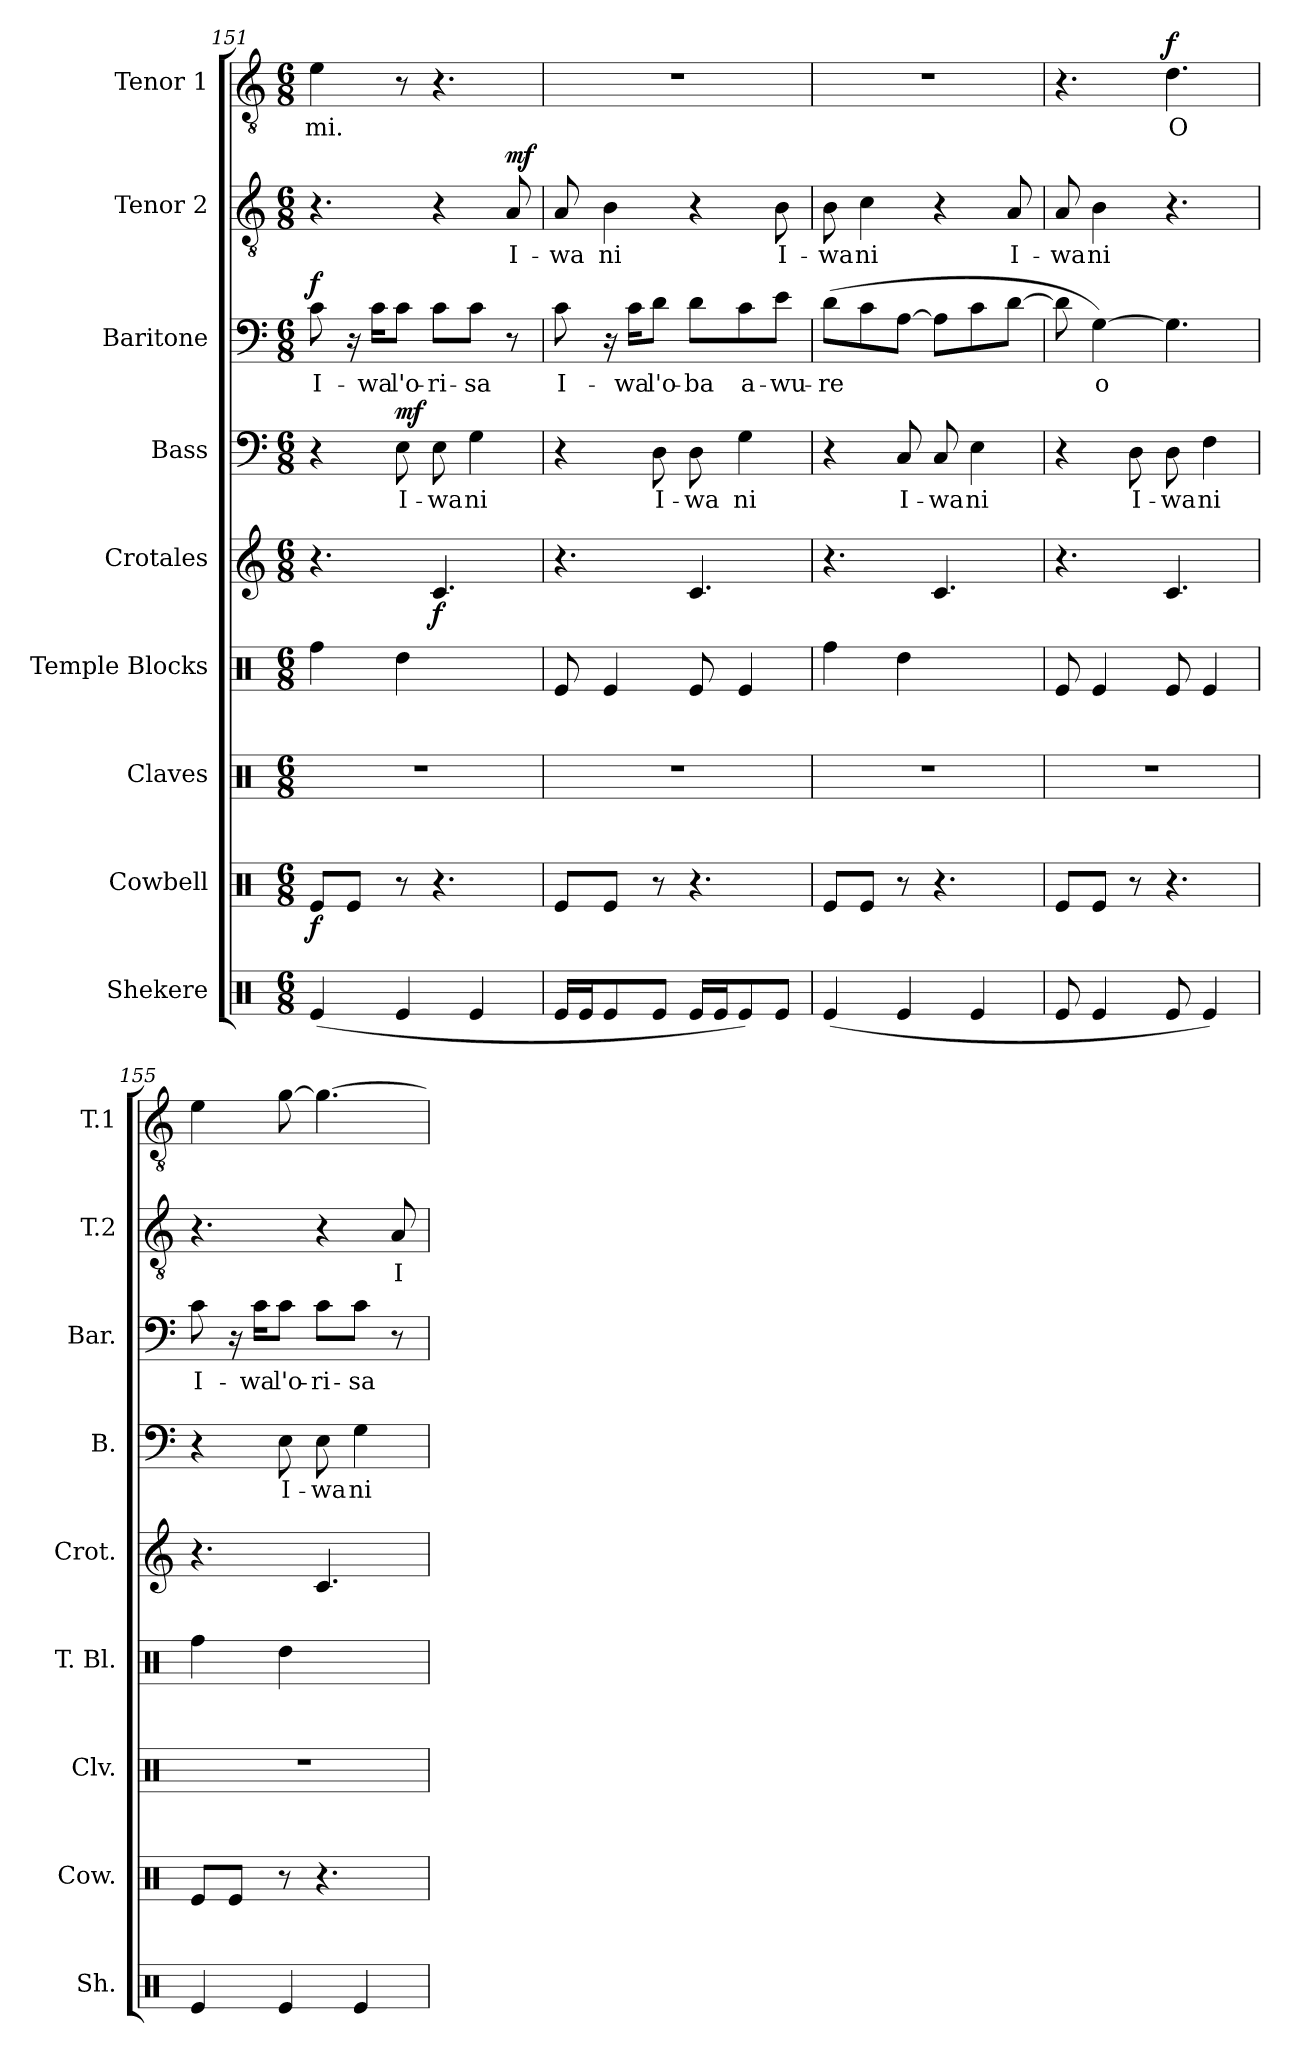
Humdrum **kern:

**kern	**kern	**dynam	**kern	**kern	**kern	**dynam	**kern	**text	**dynam	**kern	**text	**dynam	**kern	**text	**dynam	**kern	**text	**dynam
*part9	*part8	*part8	*part7	*part6	*part5	*part5	*part4	*part4	*part4	*part3	*part3	*part3	*part2	*part2	*part2	*part1	*part1	*part1
*staff9	*staff8	*staff8	*staff7	*staff6	*staff5	*staff5	*staff4	*staff4	*staff4	*staff3	*staff3	*staff3	*staff2	*staff2	*staff2	*staff1	*staff1	*staff1
*I"Shekere	*I"Cowbell	*	*I"Claves	*I"Temple Blocks	*I"Crotales	*	*I"Bass	*	*	*I"Baritone	*	*	*I"Tenor 2	*	*	*I"Tenor 1	*	*
*I'Sh.	*I'Cow.	*	*I'Clv.	*I'T. Bl.	*I'Crot.	*	*I'B.	*	*	*I'Bar.	*	*	*I'T.2	*	*	*I'T.1	*	*
!!LO:PB:g=z
*clefX	*clefX	*	*clefX	*clefX	*clefG2	*	*clefF4	*	*	*clefF4	*	*	*clefGv2	*	*	*clefGv2	*	*
*	*	*	*	*	*ITrd-14c-24	*	*	*	*	*	*	*	*ITrd7c12	*	*	*ITrd7c12	*	*
*k[]	*k[]	*	*k[]	*k[]	*k[]	*	*k[]	*	*	*k[]	*	*	*k[]	*	*	*k[]	*	*
*C:	*C:	*	*C:	*C:	*C:	*	*C:	*	*	*C:	*	*	*C:	*	*	*C:	*	*
*M6/8	*M6/8	*	*M6/8	*M6/8	*M6/8	*	*M6/8	*	*	*M6/8	*	*	*M6/8	*	*	*M6/8	*	*
=151	=151	=151	=151	=151	=151	=151	=151	=151	=151	=151	=151	=151	=151	=151	=151	=151	=151	=151
!	!	!	!LO:N:vis=1	!	!	!	!	!	!	!	!	!	!	!	!	!	!	!
!	!	!	!	!	!	!	!	!	!	!	!LO:LY:b:color=#000000	!	!	!	!	!	!	!
!	!	!	!	!	!	!	!	!	!	!	!	!	!	!	!	!	!LO:LY:b:color=#000000	!
(4Rei/	8Rei/L	f	2.r	4Rffi\	4.r	.	4r	.	.	8ci\	I-	f	4.r	.	.	4Ei\	mi.	.
.	8Rei/J	.	.	.	.	.	.	.	.	16r	.	.	.	.	.	.	.	.
!	!	!	!	!	!	!	!	!	!	!	!LO:LY:b:color=#000000	!	!	!	!	!	!	!
.	.	.	.	.	.	.	.	.	.	16ci\KL	-wa	.	.	.	.	.	.	.
!	!	!	!	!	!	!	!	!LO:LY:b:color=#000000	!	!	!	!	!	!	!	!	!	!
!	!	!	!	!	!	!	!	!	!	!	!LO:LY:b:color=#000000	!	!	!	!	!	!	!
4Rei/	8r	.	.	4Rddi\	.	.	8Ei\	I-	mf	8ci\J	l'o-	.	.	.	.	8r	.	.
!	!	!	!	!	!	!	!	!LO:LY:b:color=#000000	!	!	!	!	!	!	!	!	!	!
!	!	!	!	!	!	!	!	!	!	!	!LO:LY:b:color=#000000	!	!	!	!	!	!	!
.	4.r	.	.	.	4.ccci/	f	8Ei\	-wa	.	8ci\L	-ri-	.	4r	.	.	4.r	.	.
!	!	!	!	!	!	!	!	!LO:LY:b:color=#000000	!	!	!	!	!	!	!	!	!	!
!	!	!	!	!	!	!	!	!	!	!	!LO:LY:b:color=#000000	!	!	!	!	!	!	!
4Rei/	.	.	.	4Ri\	.	.	4Gi\	ni	.	8ci\J	-sa	.	.	.	.	.	.	.
!	!	!	!	!	!	!	!	!	!	!	!	!	!	!LO:LY:b:color=#000000	!	!	!	!
.	.	.	.	.	.	.	.	.	.	8r	.	.	8AAi/	I-	mf	.	.	.
=152	=152	=152	=152	=152	=152	=152	=152	=152	=152	=152	=152	=152	=152	=152	=152	=152	=152	=152
!	!	!	!LO:N:vis=1	!	!	!	!	!	!	!	!	!	!	!	!	!	!	!
!	!	!	!	!	!	!	!	!	!	!	!LO:LY:b:color=#000000	!	!	!	!	!	!	!
!	!	!	!	!	!	!	!	!	!	!	!	!	!	!LO:LY:b:color=#000000	!	!LO:N:vis=1	!	!
16Rei/LL	8Rei/L	.	2.r	8Rei/	4.r	.	4r	.	.	8ci\	I-	.	8AAi/	-wa	.	2.r	.	.
16Rei/J	.	.	.	.	.	.	.	.	.	.	.	.	.	.	.	.	.	.
!	!	!	!	!	!	!	!	!	!	!	!	!	!	!LO:LY:b:color=#000000	!	!	!	!
8Rei/	8Rei/J	.	.	4Rei/	.	.	.	.	.	16r	.	.	4BBi\	ni	.	.	.	.
!	!	!	!	!	!	!	!	!	!	!	!LO:LY:b:color=#000000	!	!	!	!	!	!	!
.	.	.	.	.	.	.	.	.	.	16ci\KL	-wa	.	.	.	.	.	.	.
!	!	!	!	!	!	!	!	!LO:LY:b:color=#000000	!	!	!	!	!	!	!	!	!	!
!	!	!	!	!	!	!	!	!	!	!	!LO:LY:b:color=#000000	!	!	!	!	!	!	!
8Rei/J	8r	.	.	.	.	.	8Di\	I-	.	8di\J	l'o-	.	.	.	.	.	.	.
!	!	!	!	!	!	!	!	!LO:LY:b:color=#000000	!	!	!	!	!	!	!	!	!	!
!	!	!	!	!	!	!	!	!	!	!	!LO:LY:b:color=#000000	!	!	!	!	!	!	!
16Rei/LL	4.r	.	.	8Rei/	4.ccci/	.	8Di\	-wa	.	8di\L	-ba	.	4r	.	.	.	.	.
16Rei/J	.	.	.	.	.	.	.	.	.	.	.	.	.	.	.	.	.	.
!	!	!	!	!	!	!	!	!LO:LY:b:color=#000000	!	!	!	!	!	!	!	!	!	!
!	!	!	!	!	!	!	!	!	!	!	!LO:LY:b:color=#000000	!	!	!	!	!	!	!
8Rei/)	.	.	.	4Rei/	.	.	4Gi\	ni	.	8ci\	a-	.	.	.	.	.	.	.
!	!	!	!	!	!	!	!	!	!	!	!LO:LY:b:color=#000000	!	!	!	!	!	!	!
!	!	!	!	!	!	!	!	!	!	!	!	!	!	!LO:LY:b:color=#000000	!	!	!	!
8Rei/J	.	.	.	.	.	.	.	.	.	8ei\J	-wu-	.	8BBi\	I-	.	.	.	.
=153	=153	=153	=153	=153	=153	=153	=153	=153	=153	=153	=153	=153	=153	=153	=153	=153	=153	=153
!	!	!	!LO:N:vis=1	!	!	!	!	!	!	!	!	!	!	!	!	!	!	!
!	!	!	!	!	!	!	!	!	!	!	!LO:LY:b:color=#000000	!	!	!	!	!	!	!
!	!	!	!	!	!	!	!	!	!	!	!	!	!	!LO:LY:b:color=#000000	!	!LO:N:vis=1	!	!
(4Rei/	8Rei/L	.	2.r	4Rffi\	4.r	.	4r	.	.	(8di\L	-re	.	8BBi\	-wa	.	2.r	.	.
!	!	!	!	!	!	!	!	!	!	!	!	!	!	!LO:LY:b:color=#000000	!	!	!	!
.	8Rei/J	.	.	.	.	.	.	.	.	8ci\	.	.	4Ci\	ni	.	.	.	.
!	!	!	!	!	!	!	!	!LO:LY:b:color=#000000	!	!	!	!	!	!	!	!	!	!
4Rei/	8r	.	.	4Rddi\	.	.	8Ci/	I-	.	[8Ai\J	.	.	.	.	.	.	.	.
!	!	!	!	!	!	!	!	!LO:LY:b:color=#000000	!	!	!	!	!	!	!	!	!	!
.	4.r	.	.	.	4.ccci/	.	8Ci/	-wa	.	8Ai\L]	.	.	4r	.	.	.	.	.
!	!	!	!	!	!	!	!	!LO:LY:b:color=#000000	!	!	!	!	!	!	!	!	!	!
4Rei/	.	.	.	4Ri\	.	.	4Ei\	ni	.	8ci\	.	.	.	.	.	.	.	.
!	!	!	!	!	!	!	!	!	!	!	!	!	!	!LO:LY:b:color=#000000	!	!	!	!
.	.	.	.	.	.	.	.	.	.	[8di\J	.	.	8AAi/	I-	.	.	.	.
=154	=154	=154	=154	=154	=154	=154	=154	=154	=154	=154	=154	=154	=154	=154	=154	=154	=154	=154
!	!	!	!LO:N:vis=1	!	!	!	!	!	!	!	!	!	!	!	!	!	!	!
!	!	!	!	!	!	!	!	!	!	!	!	!	!	!LO:LY:b:color=#000000	!	!	!	!
8Rei/	8Rei/L	.	2.r	8Rei/	4.r	.	4r	.	.	8di\]	.	.	8AAi/	-wa	.	4.r	.	.
!	!	!	!	!	!	!	!	!	!	!	!LO:LY:b:color=#000000	!	!	!	!	!	!	!
!	!	!	!	!	!	!	!	!	!	!	!	!	!	!LO:LY:b:color=#000000	!	!	!	!
4Rei/	8Rei/J	.	.	4Rei/	.	.	.	.	.	[4Gi\)	o	.	4BBi\	ni	.	.	.	.
!	!	!	!	!	!	!	!	!LO:LY:b:color=#000000	!	!	!	!	!	!	!	!	!	!
.	8r	.	.	.	.	.	8Di\	I-	.	.	.	.	.	.	.	.	.	.
!	!	!	!	!	!	!	!	!LO:LY:b:color=#000000	!	!	!	!	!	!	!	!	!	!
!	!	!	!	!	!	!	!	!	!	!	!	!	!	!	!	!	!LO:LY:b:color=#000000	!
8Rei/	4.r	.	.	8Rei/	4.ccci/	.	8Di\	-wa	.	4.Gi\]	.	.	4.r	.	.	4.Di\	O	f
!	!	!	!	!	!	!	!	!LO:LY:b:color=#000000	!	!	!	!	!	!	!	!	!	!
4Rei/)	.	.	.	4Rei/	.	.	4Fi\	ni	.	.	.	.	.	.	.	.	.	.
=155	=155	=155	=155	=155	=155	=155	=155	=155	=155	=155	=155	=155	=155	=155	=155	=155	=155	=155
!	!	!	!LO:N:vis=1	!	!	!	!	!	!	!	!	!	!	!	!	!	!	!
!	!	!	!	!	!	!	!	!	!	!	!LO:LY:b:color=#000000	!	!	!	!	!	!	!
4Rei/	8Rei/L	.	2.r	4Rffi\	4.r	.	4r	.	.	8ci\	I-	.	4.r	.	.	4Ei\	.	.
.	8Rei/J	.	.	.	.	.	.	.	.	16r	.	.	.	.	.	.	.	.
!	!	!	!	!	!	!	!	!	!	!	!LO:LY:b:color=#000000	!	!	!	!	!	!	!
.	.	.	.	.	.	.	.	.	.	16ci\KL	-wa	.	.	.	.	.	.	.
!	!	!	!	!	!	!	!	!LO:LY:b:color=#000000	!	!	!	!	!	!	!	!	!	!
!	!	!	!	!	!	!	!	!	!	!	!LO:LY:b:color=#000000	!	!	!	!	!	!	!
4Rei/	8r	.	.	4Rddi\	.	.	8Ei\	I-	.	8ci\J	l'o-	.	.	.	.	[8Gi\	.	.
!	!	!	!	!	!	!	!	!LO:LY:b:color=#000000	!	!	!	!	!	!	!	!	!	!
!	!	!	!	!	!	!	!	!	!	!	!LO:LY:b:color=#000000	!	!	!	!	!	!	!
.	4.r	.	.	.	4.ccci/	.	8Ei\	-wa	.	8ci\L	-ri-	.	4r	.	.	4.Gi\_	.	.
!	!	!	!	!	!	!	!	!LO:LY:b:color=#000000	!	!	!	!	!	!	!	!	!	!
!	!	!	!	!	!	!	!	!	!	!	!LO:LY:b:color=#000000	!	!	!	!	!	!	!
4Rei/	.	.	.	4Ri\	.	.	4Gi\	ni	.	8ci\J	-sa	.	.	.	.	.	.	.
!	!	!	!	!	!	!	!	!	!	!	!	!	!	!LO:LY:b:color=#000000	!	!	!	!
.	.	.	.	.	.	.	.	.	.	8r	.	.	8AAi/	I-	.	.	.	.
=	=	=	=	=	=	=	=	=	=	=	=	=	=	=	=	=	=	=
*-	*-	*-	*-	*-	*-	*-	*-	*-	*-	*-	*-	*-	*-	*-	*-	*-	*-	*-
